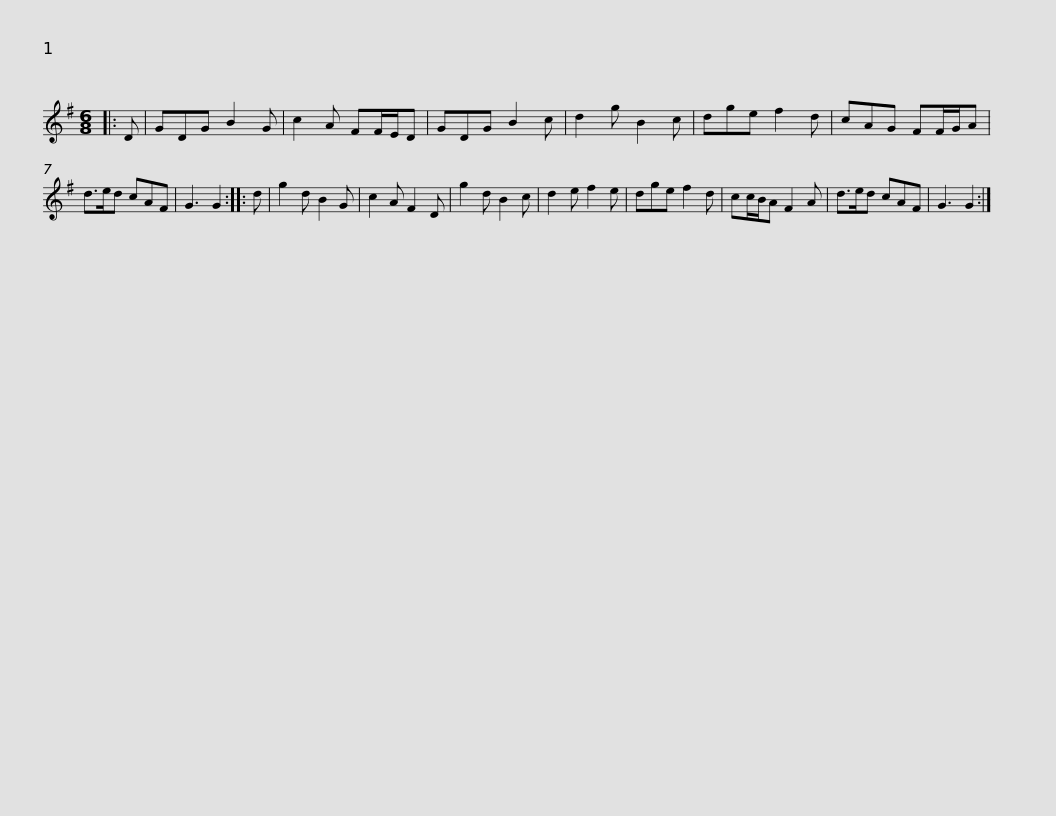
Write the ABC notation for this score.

X:1
L:1/8
M:6/8
I:linebreak $
K:G
V:1 treble
V:1
|: D | GDG B2 G | c2 A FF/E/D | GDG B2 c | d2 g B2 c | %5
 dge f2 d | cAG FF/G/A | d>ed cAF |$ G3 G2 :: d | %10
 g2 d B2 G | c2 A F2 D | g2 d B2 c | d2 e f2 e | dge f2 d | %15
 cc/B/A F2 A | d>ed cAF | G3 G2 :| %18
